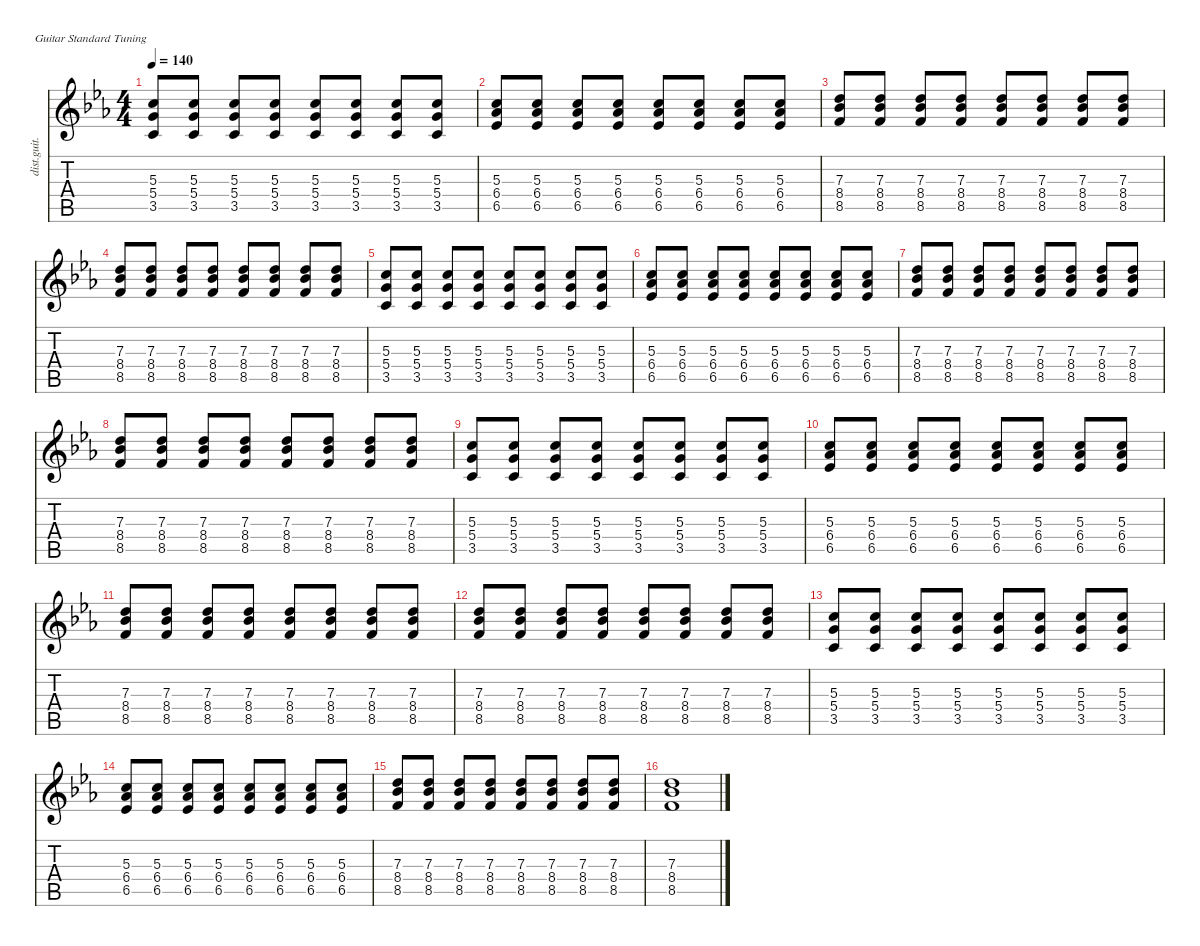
\defaultSystemsLayout 4
\hideDynamics
\bracketExtendMode nobrackets
\otherSystemsTrackNameOrientation horizontal
\track ("Distortion Guitar" "dist.guit.") {instrument distortionguitar}
\staff {score tabs}
\tuning (E4 B3 G3 D3 A2 E2)
\ts (4 4)
\tempo 140
\clef g2
\ks cminor
(3.5{acc forcenatural} 5.4{acc forcenatural} 5.3{acc forcenatural}).8{dy mf beam Up} (3.5{acc forcenatural} 5.4{acc forcenatural} 5.3{acc forcenatural}).8{beam Up} (3.5{acc forcenatural} 5.4{acc forcenatural} 5.3{acc forcenatural}).8{beam Up} (3.5{acc forcenatural} 5.4{acc forcenatural} 5.3{acc forcenatural}).8{beam Up} (3.5{acc forcenatural} 5.4{acc forcenatural} 5.3{acc forcenatural}).8{beam Up} (3.5{acc forcenatural} 5.4{acc forcenatural} 5.3{acc forcenatural}).8{beam Up} (3.5{acc forcenatural} 5.4{acc forcenatural} 5.3{acc forcenatural}).8{beam Up} (3.5{acc forcenatural} 5.4{acc forcenatural} 5.3{acc forcenatural}).8{beam Up} |
(6.5{acc b} 6.4{acc b} 5.3{acc forcenatural}).8{beam Up} (6.4{acc b} 6.5{acc b} 5.3{acc forcenatural}).8{beam Up} (6.4{acc b} 6.5{acc b} 5.3{acc forcenatural}).8{beam Up} (6.4{acc b} 6.5{acc b} 5.3{acc forcenatural}).8{beam Up} (6.4{acc b} 6.5{acc b} 5.3{acc forcenatural}).8{beam Up} (6.4{acc b} 6.5{acc b} 5.3{acc forcenatural}).8{beam Up} (6.4{acc b} 6.5{acc b} 5.3{acc forcenatural}).8{beam Up} (6.4{acc b} 6.5{acc b} 5.3{acc forcenatural}).8{beam Up} |
(8.5{acc forcenatural} 8.4{acc b} 7.3{acc forcenatural}).8{beam Up} (8.5{acc forcenatural} 8.4{acc b} 7.3{acc forcenatural}).8{beam Up} (8.5{acc forcenatural} 8.4{acc b} 7.3{acc forcenatural}).8{beam Up} (8.5{acc forcenatural} 8.4{acc b} 7.3{acc forcenatural}).8{beam Up} (8.5{acc forcenatural} 8.4{acc b} 7.3{acc forcenatural}).8{beam Up} (8.5{acc forcenatural} 8.4{acc b} 7.3{acc forcenatural}).8{beam Up} (8.5{acc forcenatural} 8.4{acc b} 7.3{acc forcenatural}).8{beam Up} (8.5{acc forcenatural} 8.4{acc b} 7.3{acc forcenatural}).8{beam Up} |
(8.5{acc forcenatural} 8.4{acc b} 7.3{acc forcenatural}).8{beam Up} (8.5{acc forcenatural} 8.4{acc b} 7.3{acc forcenatural}).8{beam Up} (8.5{acc forcenatural} 8.4{acc b} 7.3{acc forcenatural}).8{beam Up} (8.5{acc forcenatural} 8.4{acc b} 7.3{acc forcenatural}).8{beam Up} (8.5{acc forcenatural} 8.4{acc b} 7.3{acc forcenatural}).8{beam Up} (8.5{acc forcenatural} 8.4{acc b} 7.3{acc forcenatural}).8{beam Up} (8.5{acc forcenatural} 8.4{acc b} 7.3{acc forcenatural}).8{beam Up} (8.5{acc forcenatural} 8.4{acc b} 7.3{acc forcenatural}).8{beam Up} |
(3.5{acc forcenatural} 5.4{acc forcenatural} 5.3{acc forcenatural}).8{beam Up} (3.5{acc forcenatural} 5.4{acc forcenatural} 5.3{acc forcenatural}).8{beam Up} (3.5{acc forcenatural} 5.4{acc forcenatural} 5.3{acc forcenatural}).8{beam Up} (3.5{acc forcenatural} 5.4{acc forcenatural} 5.3{acc forcenatural}).8{beam Up} (3.5{acc forcenatural} 5.4{acc forcenatural} 5.3{acc forcenatural}).8{beam Up} (3.5{acc forcenatural} 5.4{acc forcenatural} 5.3{acc forcenatural}).8{beam Up} (3.5{acc forcenatural} 5.4{acc forcenatural} 5.3{acc forcenatural}).8{beam Up} (3.5{acc forcenatural} 5.4{acc forcenatural} 5.3{acc forcenatural}).8{beam Up} |
(6.5{acc b} 6.4{acc b} 5.3{acc forcenatural}).8{beam Up} (6.4{acc b} 6.5{acc b} 5.3{acc forcenatural}).8{beam Up} (6.4{acc b} 6.5{acc b} 5.3{acc forcenatural}).8{beam Up} (6.4{acc b} 6.5{acc b} 5.3{acc forcenatural}).8{beam Up} (6.4{acc b} 6.5{acc b} 5.3{acc forcenatural}).8{beam Up} (6.4{acc b} 6.5{acc b} 5.3{acc forcenatural}).8{beam Up} (6.4{acc b} 6.5{acc b} 5.3{acc forcenatural}).8{beam Up} (6.4{acc b} 6.5{acc b} 5.3{acc forcenatural}).8{beam Up} |
(8.5{acc forcenatural} 8.4{acc b} 7.3{acc forcenatural}).8{beam Up} (8.5{acc forcenatural} 8.4{acc b} 7.3{acc forcenatural}).8{beam Up} (8.5{acc forcenatural} 8.4{acc b} 7.3{acc forcenatural}).8{beam Up} (8.5{acc forcenatural} 8.4{acc b} 7.3{acc forcenatural}).8{beam Up} (8.5{acc forcenatural} 8.4{acc b} 7.3{acc forcenatural}).8{beam Up} (8.5{acc forcenatural} 8.4{acc b} 7.3{acc forcenatural}).8{beam Up} (8.5{acc forcenatural} 8.4{acc b} 7.3{acc forcenatural}).8{beam Up} (8.5{acc forcenatural} 8.4{acc b} 7.3{acc forcenatural}).8{beam Up} |
(8.5{acc forcenatural} 8.4{acc b} 7.3{acc forcenatural}).8{beam Up} (8.5{acc forcenatural} 8.4{acc b} 7.3{acc forcenatural}).8{beam Up} (8.5{acc forcenatural} 8.4{acc b} 7.3{acc forcenatural}).8{beam Up} (8.5{acc forcenatural} 8.4{acc b} 7.3{acc forcenatural}).8{beam Up} (8.5{acc forcenatural} 8.4{acc b} 7.3{acc forcenatural}).8{beam Up} (8.5{acc forcenatural} 8.4{acc b} 7.3{acc forcenatural}).8{beam Up} (8.5{acc forcenatural} 8.4{acc b} 7.3{acc forcenatural}).8{beam Up} (8.5{acc forcenatural} 8.4{acc b} 7.3{acc forcenatural}).8{beam Up} |
(3.5{acc forcenatural} 5.4{acc forcenatural} 5.3{acc forcenatural}).8{beam Up} (3.5{acc forcenatural} 5.4{acc forcenatural} 5.3{acc forcenatural}).8{beam Up} (3.5{acc forcenatural} 5.4{acc forcenatural} 5.3{acc forcenatural}).8{beam Up} (3.5{acc forcenatural} 5.4{acc forcenatural} 5.3{acc forcenatural}).8{beam Up} (3.5{acc forcenatural} 5.4{acc forcenatural} 5.3{acc forcenatural}).8{beam Up} (3.5{acc forcenatural} 5.4{acc forcenatural} 5.3{acc forcenatural}).8{beam Up} (3.5{acc forcenatural} 5.4{acc forcenatural} 5.3{acc forcenatural}).8{beam Up} (3.5{acc forcenatural} 5.4{acc forcenatural} 5.3{acc forcenatural}).8{beam Up} |
(6.5{acc b} 6.4{acc b} 5.3{acc forcenatural}).8{beam Up} (6.4{acc b} 6.5{acc b} 5.3{acc forcenatural}).8{beam Up} (6.4{acc b} 6.5{acc b} 5.3{acc forcenatural}).8{beam Up} (6.4{acc b} 6.5{acc b} 5.3{acc forcenatural}).8{beam Up} (6.4{acc b} 6.5{acc b} 5.3{acc forcenatural}).8{beam Up} (6.4{acc b} 6.5{acc b} 5.3{acc forcenatural}).8{beam Up} (6.4{acc b} 6.5{acc b} 5.3{acc forcenatural}).8{beam Up} (6.4{acc b} 6.5{acc b} 5.3{acc forcenatural}).8{beam Up} |
(8.5{acc forcenatural} 8.4{acc b} 7.3{acc forcenatural}).8{beam Up} (8.5{acc forcenatural} 8.4{acc b} 7.3{acc forcenatural}).8{beam Up} (8.5{acc forcenatural} 8.4{acc b} 7.3{acc forcenatural}).8{beam Up} (8.5{acc forcenatural} 8.4{acc b} 7.3{acc forcenatural}).8{beam Up} (8.5{acc forcenatural} 8.4{acc b} 7.3{acc forcenatural}).8{beam Up} (8.5{acc forcenatural} 8.4{acc b} 7.3{acc forcenatural}).8{beam Up} (8.5{acc forcenatural} 8.4{acc b} 7.3{acc forcenatural}).8{beam Up} (8.5{acc forcenatural} 8.4{acc b} 7.3{acc forcenatural}).8{beam Up} |
(8.5{acc forcenatural} 8.4{acc b} 7.3{acc forcenatural}).8{beam Up} (8.5{acc forcenatural} 8.4{acc b} 7.3{acc forcenatural}).8{beam Up} (8.5{acc forcenatural} 8.4{acc b} 7.3{acc forcenatural}).8{beam Up} (8.5{acc forcenatural} 8.4{acc b} 7.3{acc forcenatural}).8{beam Up} (8.5{acc forcenatural} 8.4{acc b} 7.3{acc forcenatural}).8{beam Up} (8.5{acc forcenatural} 8.4{acc b} 7.3{acc forcenatural}).8{beam Up} (8.5{acc forcenatural} 8.4{acc b} 7.3{acc forcenatural}).8{beam Up} (8.5{acc forcenatural} 8.4{acc b} 7.3{acc forcenatural}).8{beam Up} |
(3.5{acc forcenatural} 5.4{acc forcenatural} 5.3{acc forcenatural}).8{beam Up} (3.5{acc forcenatural} 5.4{acc forcenatural} 5.3{acc forcenatural}).8{beam Up} (3.5{acc forcenatural} 5.4{acc forcenatural} 5.3{acc forcenatural}).8{beam Up} (3.5{acc forcenatural} 5.4{acc forcenatural} 5.3{acc forcenatural}).8{beam Up} (3.5{acc forcenatural} 5.4{acc forcenatural} 5.3{acc forcenatural}).8{beam Up} (3.5{acc forcenatural} 5.4{acc forcenatural} 5.3{acc forcenatural}).8{beam Up} (3.5{acc forcenatural} 5.4{acc forcenatural} 5.3{acc forcenatural}).8{beam Up} (3.5{acc forcenatural} 5.4{acc forcenatural} 5.3{acc forcenatural}).8{beam Up} |
(6.5{acc b} 6.4{acc b} 5.3{acc forcenatural}).8{beam Up} (6.4{acc b} 6.5{acc b} 5.3{acc forcenatural}).8{beam Up} (6.4{acc b} 6.5{acc b} 5.3{acc forcenatural}).8{beam Up} (6.4{acc b} 6.5{acc b} 5.3{acc forcenatural}).8{beam Up} (6.4{acc b} 6.5{acc b} 5.3{acc forcenatural}).8{beam Up} (6.4{acc b} 6.5{acc b} 5.3{acc forcenatural}).8{beam Up} (6.4{acc b} 6.5{acc b} 5.3{acc forcenatural}).8{beam Up} (6.4{acc b} 6.5{acc b} 5.3{acc forcenatural}).8{beam Up} |
(8.5{acc forcenatural} 8.4{acc b} 7.3{acc forcenatural}).8{beam Up} (8.5{acc forcenatural} 8.4{acc b} 7.3{acc forcenatural}).8{beam Up} (8.5{acc forcenatural} 8.4{acc b} 7.3{acc forcenatural}).8{beam Up} (8.5{acc forcenatural} 8.4{acc b} 7.3{acc forcenatural}).8{beam Up} (8.5{acc forcenatural} 8.4{acc b} 7.3{acc forcenatural}).8{beam Up} (8.5{acc forcenatural} 8.4{acc b} 7.3{acc forcenatural}).8{beam Up} (8.5{acc forcenatural} 8.4{acc b} 7.3{acc forcenatural}).8{beam Up} (8.5{acc forcenatural} 8.4{acc b} 7.3{acc forcenatural}).8{beam Up} |
(8.5{acc forcenatural} 8.4{acc b} 7.3{acc forcenatural}).1{beam Up}
